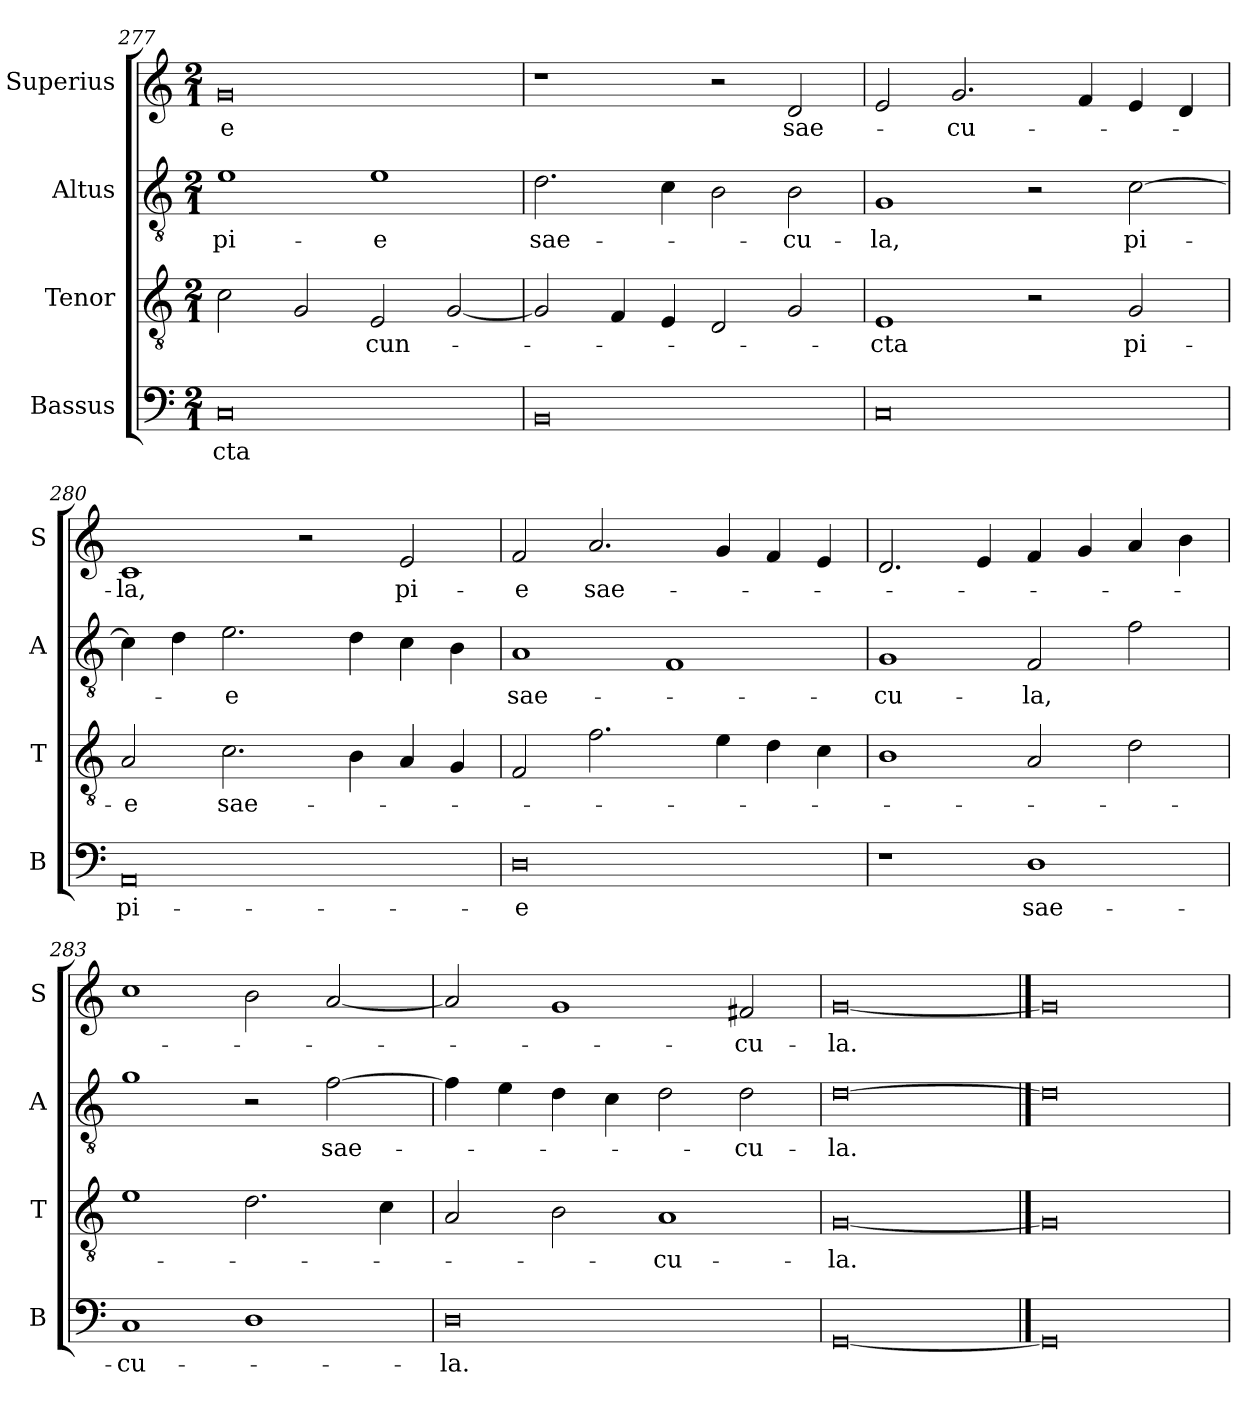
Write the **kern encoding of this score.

**kern	**text	**kern	**text	**kern	**text	**kern	**text
*part4	*part4	*part3	*part3	*part2	*part2	*part1	*part1
*staff4	*staff4	*staff3	*staff3	*staff2	*staff2	*staff1	*staff1
*I"Bassus	*	*I"Tenor	*	*I"Altus	*	*I"Superius	*
*I'B	*	*I'T	*	*I'A	*	*I'S	*
*clefF4	*	*clefGv2	*	*clefGv2	*	*clefG2	*
*k[]	*	*k[]	*	*k[]	*	*k[]	*
*M2/1	*	*M2/1	*	*M2/1	*	*M2/1	*
=277	=277	=277	=277	=277	=277	=277	=277
0C	-cta	2c	.	1e	pi-	0g	-e
.	.	2G	.	.	.	.	.
.	.	2E	cun-	1e	-e	.	.
.	.	[2G	.	.	.	.	.
=278	=278	=278	=278	=278	=278	=278	=278
0BB	.	2G]	.	2.d	sae-	1r	.
.	.	4F	.	.	.	.	.
.	.	4E	.	4c	.	.	.
.	.	2D	.	2B	.	2r	.
.	.	2G	.	2B	-cu-	2d	sae-
=279	=279	=279	=279	=279	=279	=279	=279
0C	.	1E	-cta	1G	-la,	2e	.
.	.	.	.	.	.	2.g	-cu-
.	.	2r	.	2r	.	.	.
.	.	.	.	.	.	4f	.
.	.	2G	pi-	[2c	pi-	4e	.
.	.	.	.	.	.	4d	.
=280	=280	=280	=280	=280	=280	=280	=280
0AA	pi-	2A	-e	4c]	.	1c	-la,
.	.	.	.	4d	.	.	.
.	.	2.c	sae-	2.e	-e	.	.
.	.	.	.	.	.	2r	.
.	.	4B	.	4d	.	.	.
.	.	4A	.	4c	.	2e	pi-
.	.	4G	.	4B	.	.	.
=281	=281	=281	=281	=281	=281	=281	=281
0D	-e	2F	.	1A	sae-	2f	-e
.	.	2.f	.	.	.	2.a	sae-
.	.	.	.	1F	.	.	.
.	.	4e	.	.	.	4g	.
.	.	4d	.	.	.	4f	.
.	.	4c	.	.	.	4e	.
=282	=282	=282	=282	=282	=282	=282	=282
1r	.	1B	.	1G	-cu-	2.d	.
.	.	.	.	.	.	4e	.
1D	sae-	2A	.	2F	-la,	4f	.
.	.	.	.	.	.	4g	.
.	.	2d	.	2f	.	4a	.
.	.	.	.	.	.	4b	.
=283	=283	=283	=283	=283	=283	=283	=283
1C	-cu-	1e	.	1g	.	1cc	.
1D	.	2.d	.	2r	.	2b	.
.	.	.	.	[2f	sae-	[2a	.
.	.	4c	.	.	.	.	.
=284	=284	=284	=284	=284	=284	=284	=284
0D	-la.	2A	.	4f]	.	2a]	.
.	.	.	.	4e	.	.	.
.	.	2B	.	4d	.	1g	.
.	.	.	.	4c	.	.	.
.	.	1A	-cu-	2d	.	.	.
.	.	.	.	2d	-cu-	2f#X	-cu-
=285	=285	=285	=285	=285	=285	=285	=285
[0GG	.	[0G	-la.	[0d	-la.	[0g	-la.
==286	==286	==286	==286	==286	==286	==286	==286
0GG]	.	0G]	.	0d]	.	0g]	.
=	=	=	=	=	=	=	=
*-	*-	*-	*-	*-	*-	*-	*-
